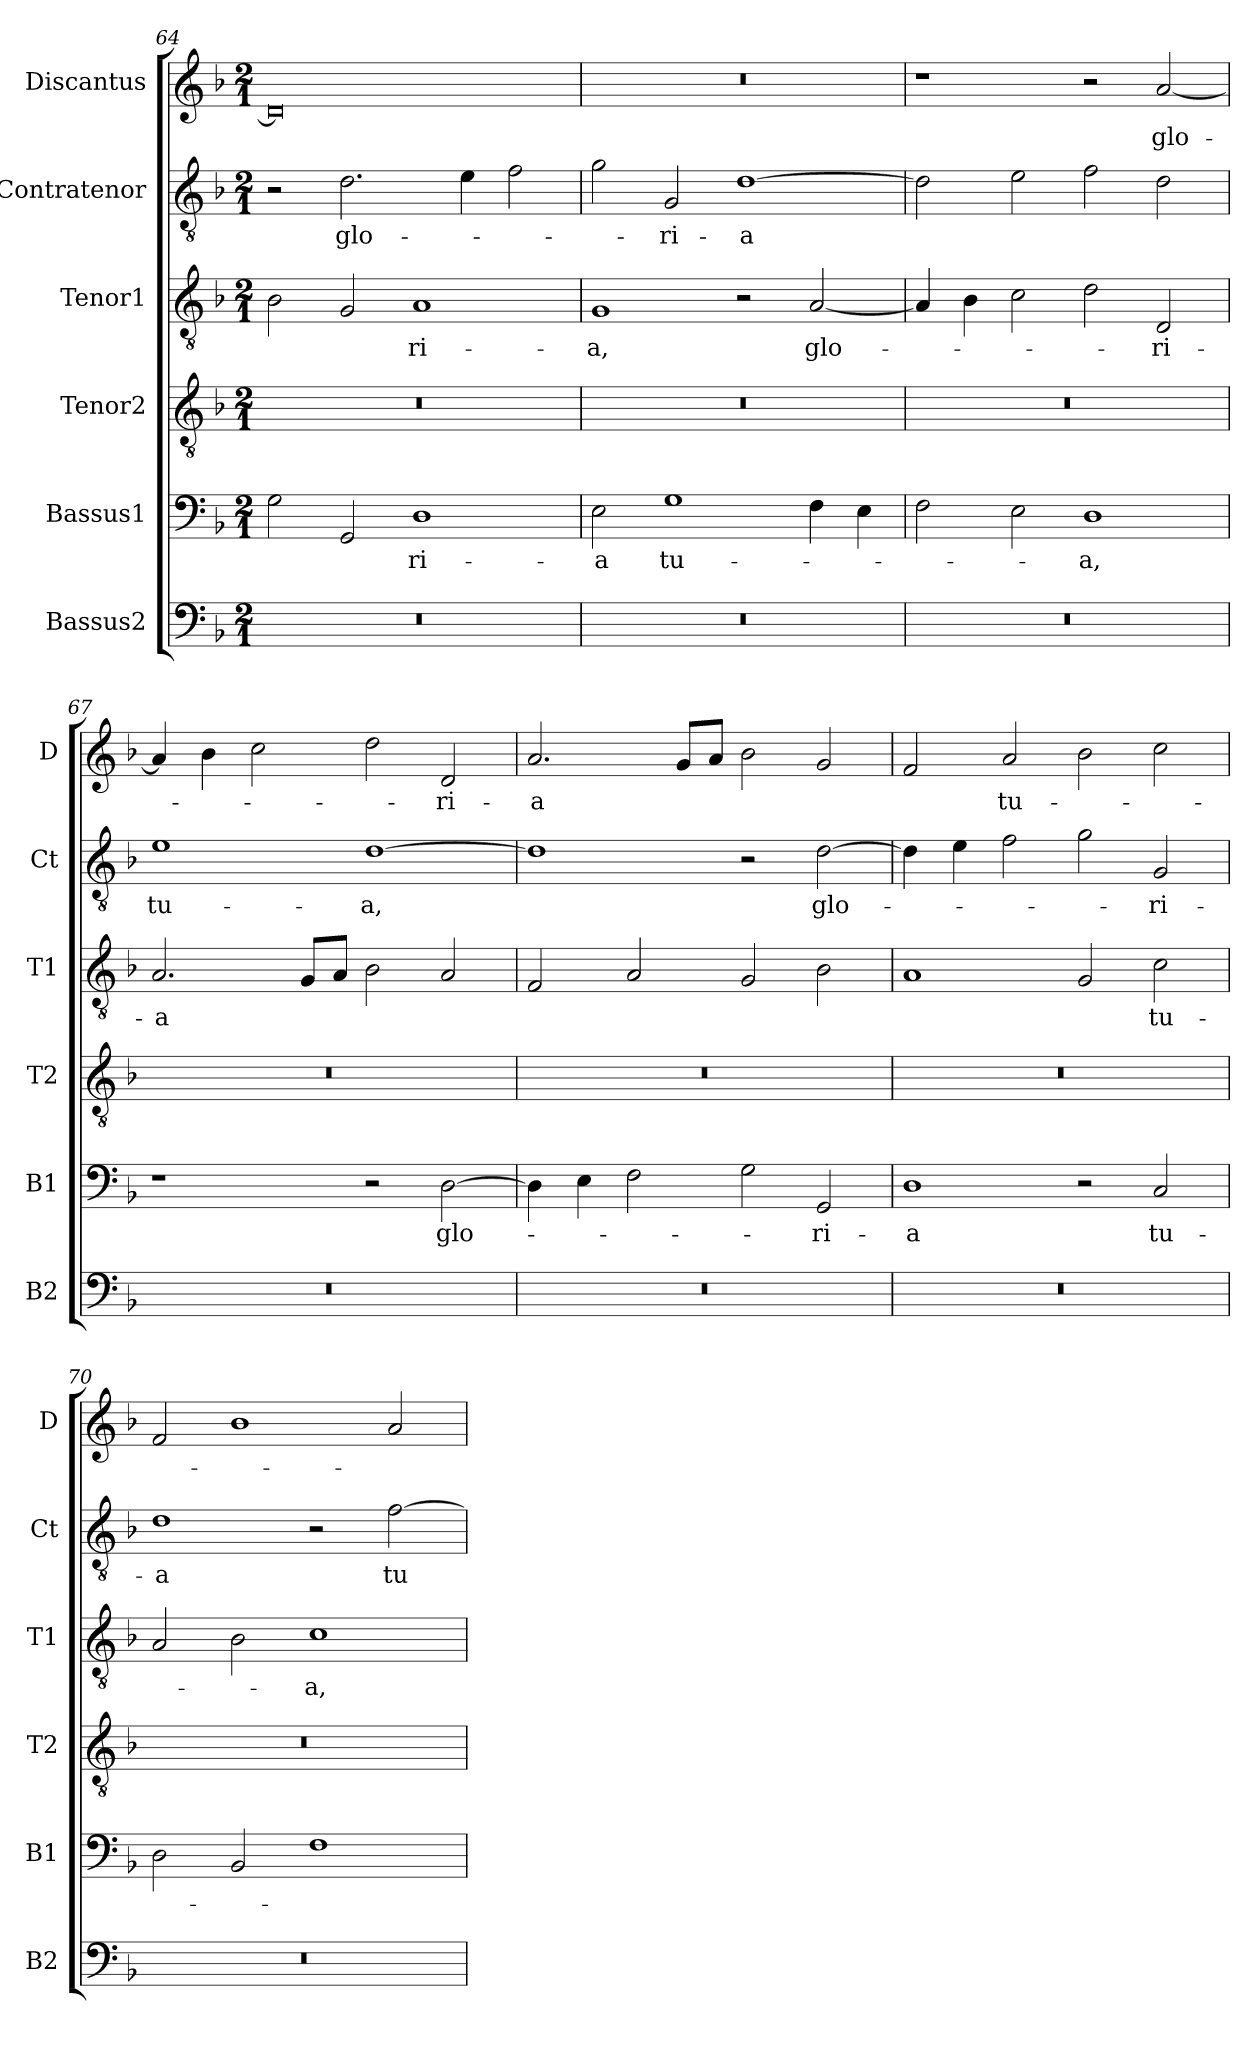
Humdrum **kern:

**kern	**kern	**text	**kern	**kern	**text	**kern	**text	**kern	**text
*part6	*part5	*part5	*part4	*part3	*part3	*part2	*part2	*part1	*part1
*staff6	*staff5	*staff5	*staff4	*staff3	*staff3	*staff2	*staff2	*staff1	*staff1
*I"Bassus2	*I"Bassus1	*	*I"Tenor2	*I"Tenor1	*	*I"Contratenor	*	*I"Discantus	*
*I'B2	*I'B1	*	*I'T2	*I'T1	*	*I'Ct	*	*I'D	*
*clefF4	*clefF4	*	*clefGv2	*clefGv2	*	*clefGv2	*	*clefG2	*
*k[b-]	*k[b-]	*	*k[b-]	*k[b-]	*	*k[b-]	*	*k[b-]	*
*M2/1	*M2/1	*	*M2/1	*M2/1	*	*M2/1	*	*M2/1	*
=64	=64	=64	=64	=64	=64	=64	=64	=64	=64
0r	2G	.	0r	2B-	.	2r	.	0d]	.
.	2GG	.	.	2G	.	2.d	glo-	.	.
.	1D	-ri-	.	1A	-ri-	.	.	.	.
.	.	.	.	.	.	4e	.	.	.
.	.	.	.	.	.	2f	.	.	.
=65	=65	=65	=65	=65	=65	=65	=65	=65	=65
0r	2E	-a	0r	1G	-a,	2g	.	0r	.
.	1G	tu-	.	.	.	2G	-ri-	.	.
.	.	.	.	2r	.	[1d	-a	.	.
.	4F	.	.	[2A	glo-	.	.	.	.
.	4E	.	.	.	.	.	.	.	.
=66	=66	=66	=66	=66	=66	=66	=66	=66	=66
0r	2F	.	0r	4A]	.	2d]	.	1r	.
.	.	.	.	4B-	.	.	.	.	.
.	2E	.	.	2c	.	2e	.	.	.
.	1D	-a,	.	2d	.	2f	.	2r	.
.	.	.	.	2D	-ri-	2d	.	[2a	glo-
=67	=67	=67	=67	=67	=67	=67	=67	=67	=67
0r	1r	.	0r	2.A	-a	1e	tu-	4a]	.
.	.	.	.	.	.	.	.	4b-	.
.	.	.	.	.	.	.	.	2cc	.
.	.	.	.	8GL	.	.	.	.	.
.	.	.	.	8AJ	.	.	.	.	.
.	2r	.	.	2B-	.	[1d	-a,	2dd	.
.	[2D	glo-	.	2A	.	.	.	2d	-ri-
=68	=68	=68	=68	=68	=68	=68	=68	=68	=68
0r	4D]	.	0r	2F	.	1d]	.	2.a	-a
.	4E	.	.	.	.	.	.	.	.
.	2F	.	.	2A	.	.	.	.	.
.	.	.	.	.	.	.	.	8gL	.
.	.	.	.	.	.	.	.	8aJ	.
.	2G	.	.	2G	.	2r	.	2b-	.
.	2GG	-ri-	.	2B-	.	[2d	glo-	2g	.
=69	=69	=69	=69	=69	=69	=69	=69	=69	=69
0r	1D	-a	0r	1A	.	4d]	.	2f	.
.	.	.	.	.	.	4e	.	.	.
.	.	.	.	.	.	2f	.	2a	tu-
.	2r	.	.	2G	.	2g	.	2b-	.
.	2C	tu-	.	2c	tu-	2G	-ri-	2cc	.
=70	=70	=70	=70	=70	=70	=70	=70	=70	=70
0r	2D	.	0r	2A	.	1d	-a	2f	.
.	2BB-	.	.	2B-	.	.	.	1b-	.
.	1F	.	.	1c	-a,	2r	.	.	.
.	.	.	.	.	.	[2f	tu-	2a	.
=	=	=	=	=	=	=	=	=	=
*-	*-	*-	*-	*-	*-	*-	*-	*-	*-
